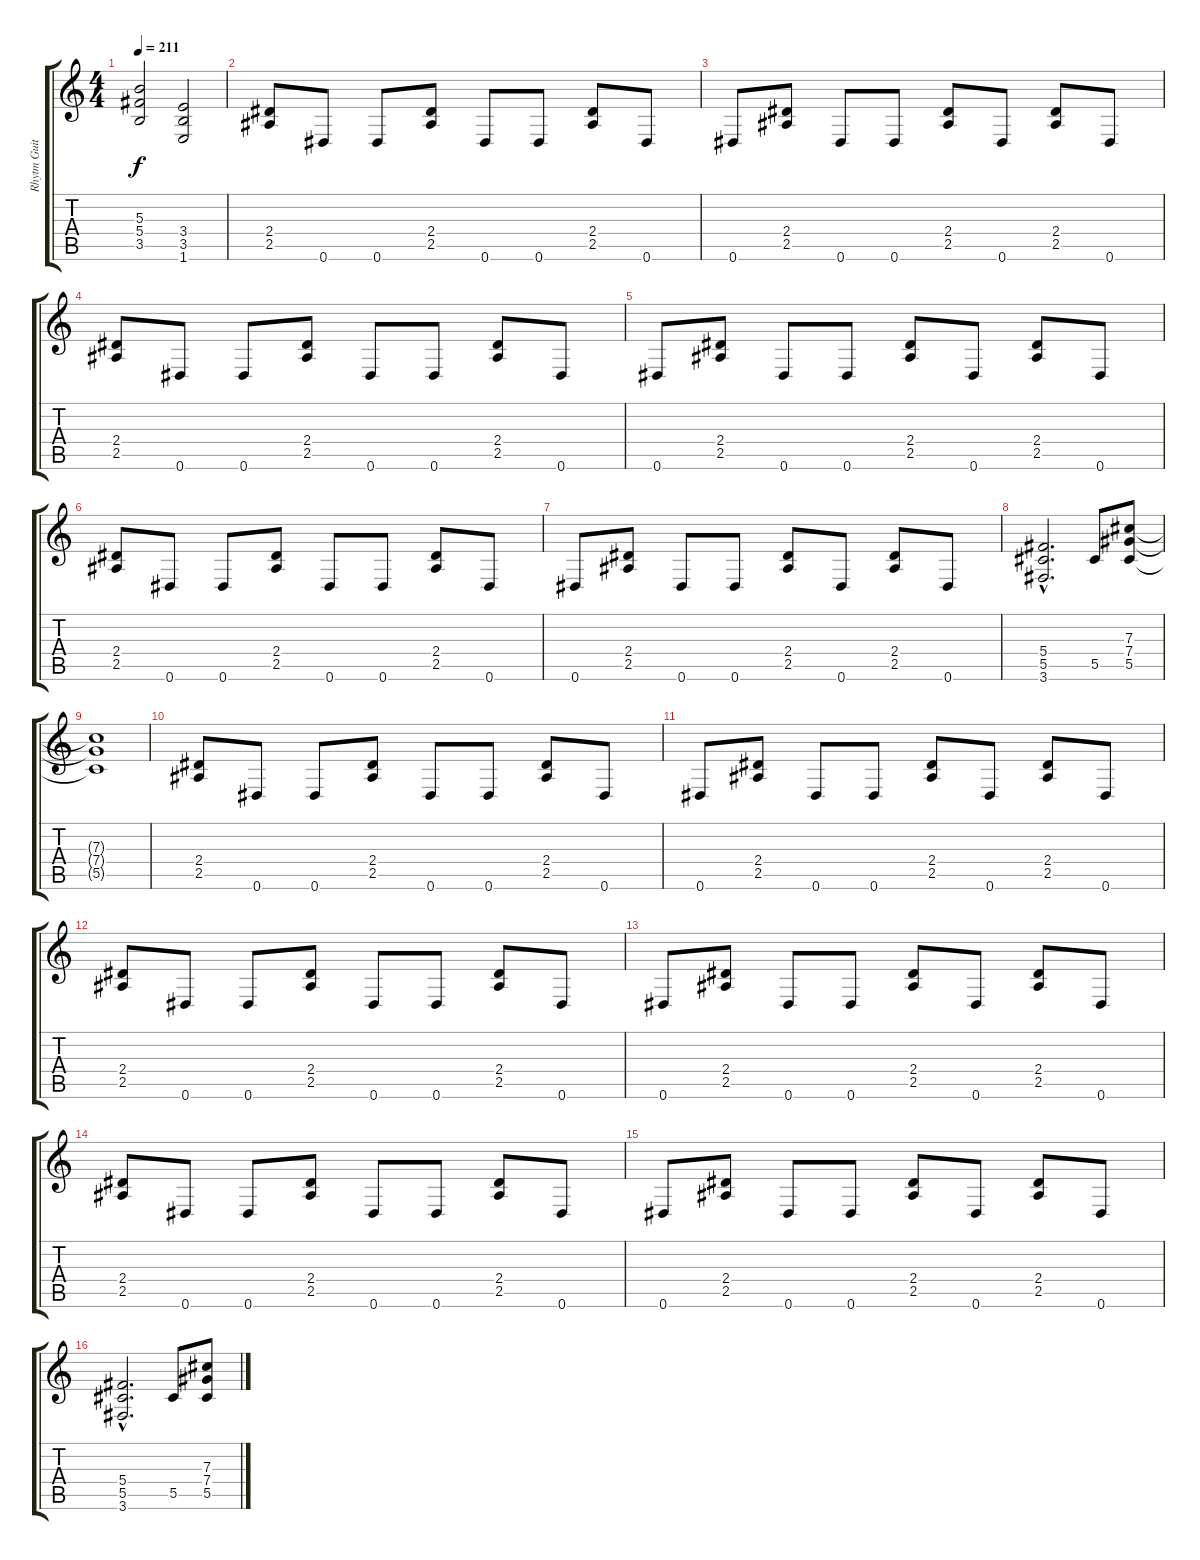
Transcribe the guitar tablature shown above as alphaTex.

\track ("Rhytm Guitar" "Rhytm Guit") {instrument distortionguitar}
\staff {score tabs}
\tuning (Eb4 Bb3 Gb3 Db3 Ab2 Eb2) {hide}
\ts (4 4)
\tempo 211
\clef g2
\ks c
(5.3 5.4 3.5).2{dy f} (3.4 3.5 1.6).2 |
(2.4 2.5).8 0.6.8 0.6.8 (2.4 2.5).8 0.6.8 0.6.8 (2.4 2.5).8 0.6.8 |
0.6.8 (2.4 2.5).8 0.6.8 0.6.8 (2.4 2.5).8 0.6.8 (2.4 2.5).8 0.6.8 |
(2.4 2.5).8 0.6.8 0.6.8 (2.4 2.5).8 0.6.8 0.6.8 (2.4 2.5).8 0.6.8 |
0.6.8 (2.4 2.5).8 0.6.8 0.6.8 (2.4 2.5).8 0.6.8 (2.4 2.5).8 0.6.8 |
(2.4 2.5).8 0.6.8 0.6.8 (2.4 2.5).8 0.6.8 0.6.8 (2.4 2.5).8 0.6.8 |
0.6.8 (2.4 2.5).8 0.6.8 0.6.8 (2.4 2.5).8 0.6.8 (2.4 2.5).8 0.6.8 |
(5.4{hac} 5.5{hac} 3.6{hac}).2{d} 5.5.8 (7.3 7.4 5.5).8 |
(7.3{t} 7.4{t} 5.5{t}).1 |
(2.4 2.5).8 0.6.8 0.6.8 (2.4 2.5).8 0.6.8 0.6.8 (2.4 2.5).8 0.6.8 |
0.6.8 (2.4 2.5).8 0.6.8 0.6.8 (2.4 2.5).8 0.6.8 (2.4 2.5).8 0.6.8 |
(2.4 2.5).8 0.6.8 0.6.8 (2.4 2.5).8 0.6.8 0.6.8 (2.4 2.5).8 0.6.8 |
0.6.8 (2.4 2.5).8 0.6.8 0.6.8 (2.4 2.5).8 0.6.8 (2.4 2.5).8 0.6.8 |
(2.4 2.5).8 0.6.8 0.6.8 (2.4 2.5).8 0.6.8 0.6.8 (2.4 2.5).8 0.6.8 |
0.6.8 (2.4 2.5).8 0.6.8 0.6.8 (2.4 2.5).8 0.6.8 (2.4 2.5).8 0.6.8 |
(5.4{hac} 5.5{hac} 3.6{hac}).2{d} 5.5.8 (7.3 7.4 5.5).8
